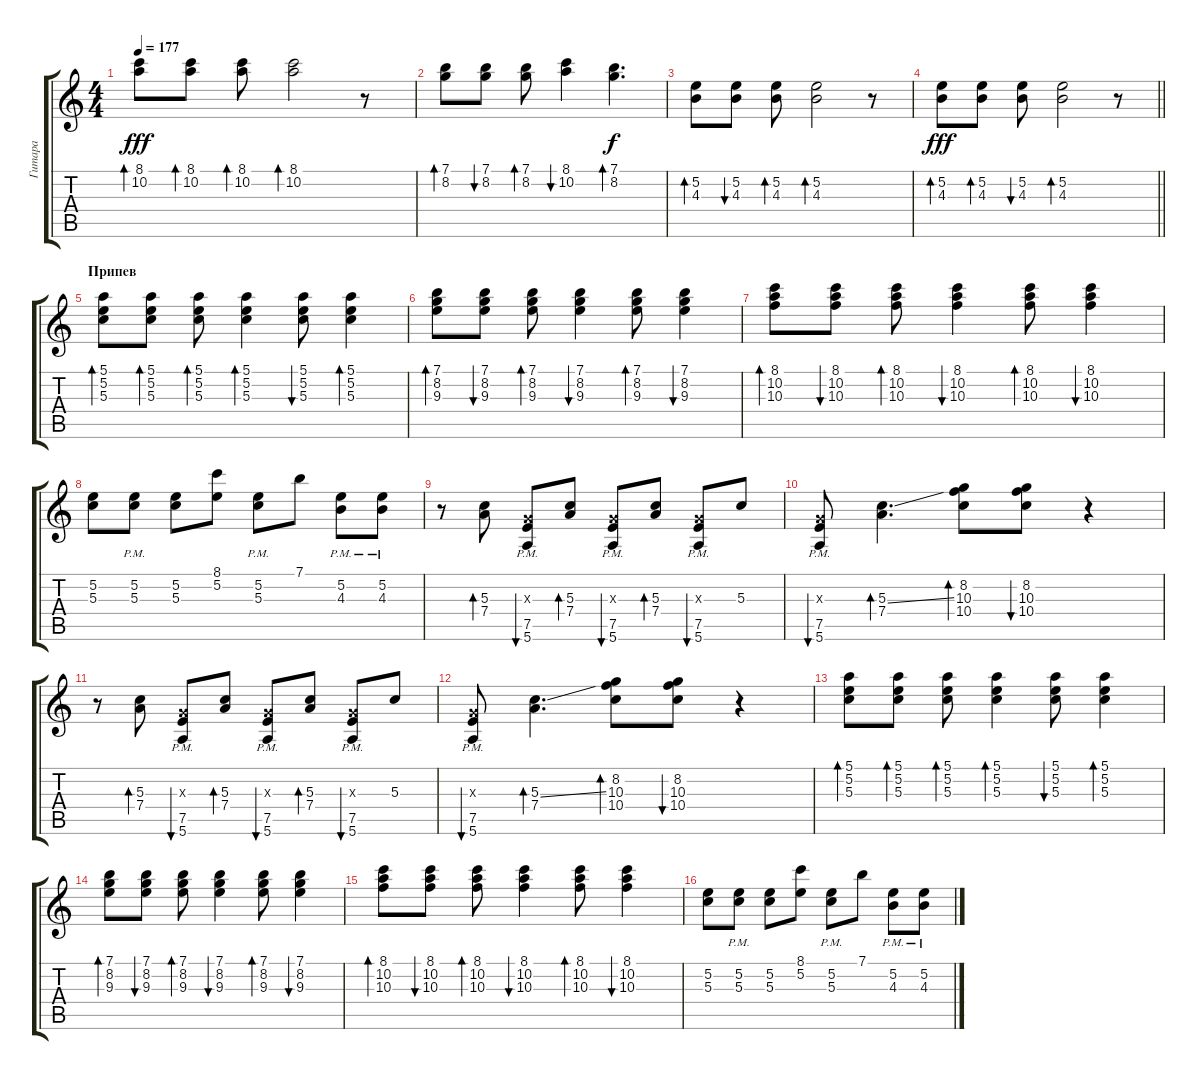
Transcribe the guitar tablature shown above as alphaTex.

\track ("Гитара" "Гитара") {instrument electricguitarclean}
\staff {score tabs}
\tuning (E4 B3 G3 D3 A2 E2) {hide}
\ts (4 4)
\tempo 177
\clef g2
\ks c
(8.1 10.2).8{bd 60 dy fff} (8.1 10.2).8{bd 60} (8.1 10.2).8{bd 60} (8.1 10.2).2{bd 60} r.8 |
(7.1 8.2).8{bd 60} (7.1 8.2).8{bu 60} (7.1 8.2).8{bd 60} (8.1 10.2).4{bu 60} (7.1 8.2).4{d bd 60 dy f} |
(5.2 4.3).8{bd 60} (5.2 4.3).8{bu 60} (5.2 4.3).8{bd 60} (5.2 4.3).2{bd 60} r.8 |
\barLineRight lightlight
(5.2 4.3).8{bd 60 dy fff} (5.2 4.3).8{bd 60} (5.2 4.3).8{bu 60} (5.2 4.3).2{bd 60} r.8 |
\section ("" "Припев")
(5.1 5.2 5.3).8{bd 60} (5.1 5.2 5.3).8{bd 60} (5.1 5.2 5.3).8{bd 60} (5.1 5.2 5.3).4{bd 60} (5.1 5.2 5.3).8{bu 60} (5.1 5.2 5.3).4{bd 60} |
(7.1 8.2 9.3).8{bd 60} (7.1 8.2 9.3).8{bu 60} (7.1 8.2 9.3).8{bd 60} (7.1 8.2 9.3).4{bu 60} (7.1 8.2 9.3).8{bd 60} (7.1 8.2 9.3).4{bu 60} |
(8.1 10.2 10.3).8{bd 60} (8.1 10.2 10.3).8{bu 60} (8.1 10.2 10.3).8{bd 60} (8.1 10.2 10.3).4{bu 60} (8.1 10.2 10.3).8{bd 60} (8.1 10.2 10.3).4{bu 60} |
(5.2 5.3).8 (5.2{pm} 5.3{pm}).8 (5.2 5.3).8 (8.1 5.2).8 (5.2{pm} 5.3{pm}).8 7.1.8 (5.2{pm} 4.3{pm}).8 (5.2{pm} 4.3{pm}).8 |
r.8 (5.3 7.4).8{bd 60} (0.3{x} 7.5{pm} 5.6{pm}).8{bu 60} (5.3 7.4).8{bd 60} (0.3{x} 7.5{pm} 5.6{pm}).8{bu 60} (5.3 7.4).8{bd 60} (0.3{x} 7.5{pm} 5.6{pm}).8{bu 60} 5.3.8 |
(0.3{x} 7.5{pm} 5.6{pm}).8{bu 60} (5.3{ss} 7.4).4{d bd 60} (8.2 10.3 10.4).8{bd 60} (8.2 10.3 10.4).8{bu 60} r.4 |
r.8 (5.3 7.4).8{bd 60} (0.3{x} 7.5{pm} 5.6{pm}).8{bu 60} (5.3 7.4).8{bd 60} (0.3{x} 7.5{pm} 5.6{pm}).8{bu 60} (5.3 7.4).8{bd 60} (0.3{x} 7.5{pm} 5.6{pm}).8{bu 60} 5.3.8 |
(0.3{x} 7.5{pm} 5.6{pm}).8{bu 60} (5.3{ss} 7.4).4{d bd 60} (8.2 10.3 10.4).8{bd 60} (8.2 10.3 10.4).8{bu 60} r.4 |
(5.1 5.2 5.3).8{bd 60} (5.1 5.2 5.3).8{bd 60} (5.1 5.2 5.3).8{bd 60} (5.1 5.2 5.3).4{bd 60} (5.1 5.2 5.3).8{bu 60} (5.1 5.2 5.3).4{bd 60} |
(7.1 8.2 9.3).8{bd 60} (7.1 8.2 9.3).8{bu 60} (7.1 8.2 9.3).8{bd 60} (7.1 8.2 9.3).4{bu 60} (7.1 8.2 9.3).8{bd 60} (7.1 8.2 9.3).4{bu 60} |
(8.1 10.2 10.3).8{bd 60} (8.1 10.2 10.3).8{bu 60} (8.1 10.2 10.3).8{bd 60} (8.1 10.2 10.3).4{bu 60} (8.1 10.2 10.3).8{bd 60} (8.1 10.2 10.3).4{bu 60} |
(5.2 5.3).8 (5.2{pm} 5.3{pm}).8 (5.2 5.3).8 (8.1 5.2).8 (5.2{pm} 5.3{pm}).8 7.1.8 (5.2{pm} 4.3{pm}).8 (5.2{pm} 4.3{pm}).8
